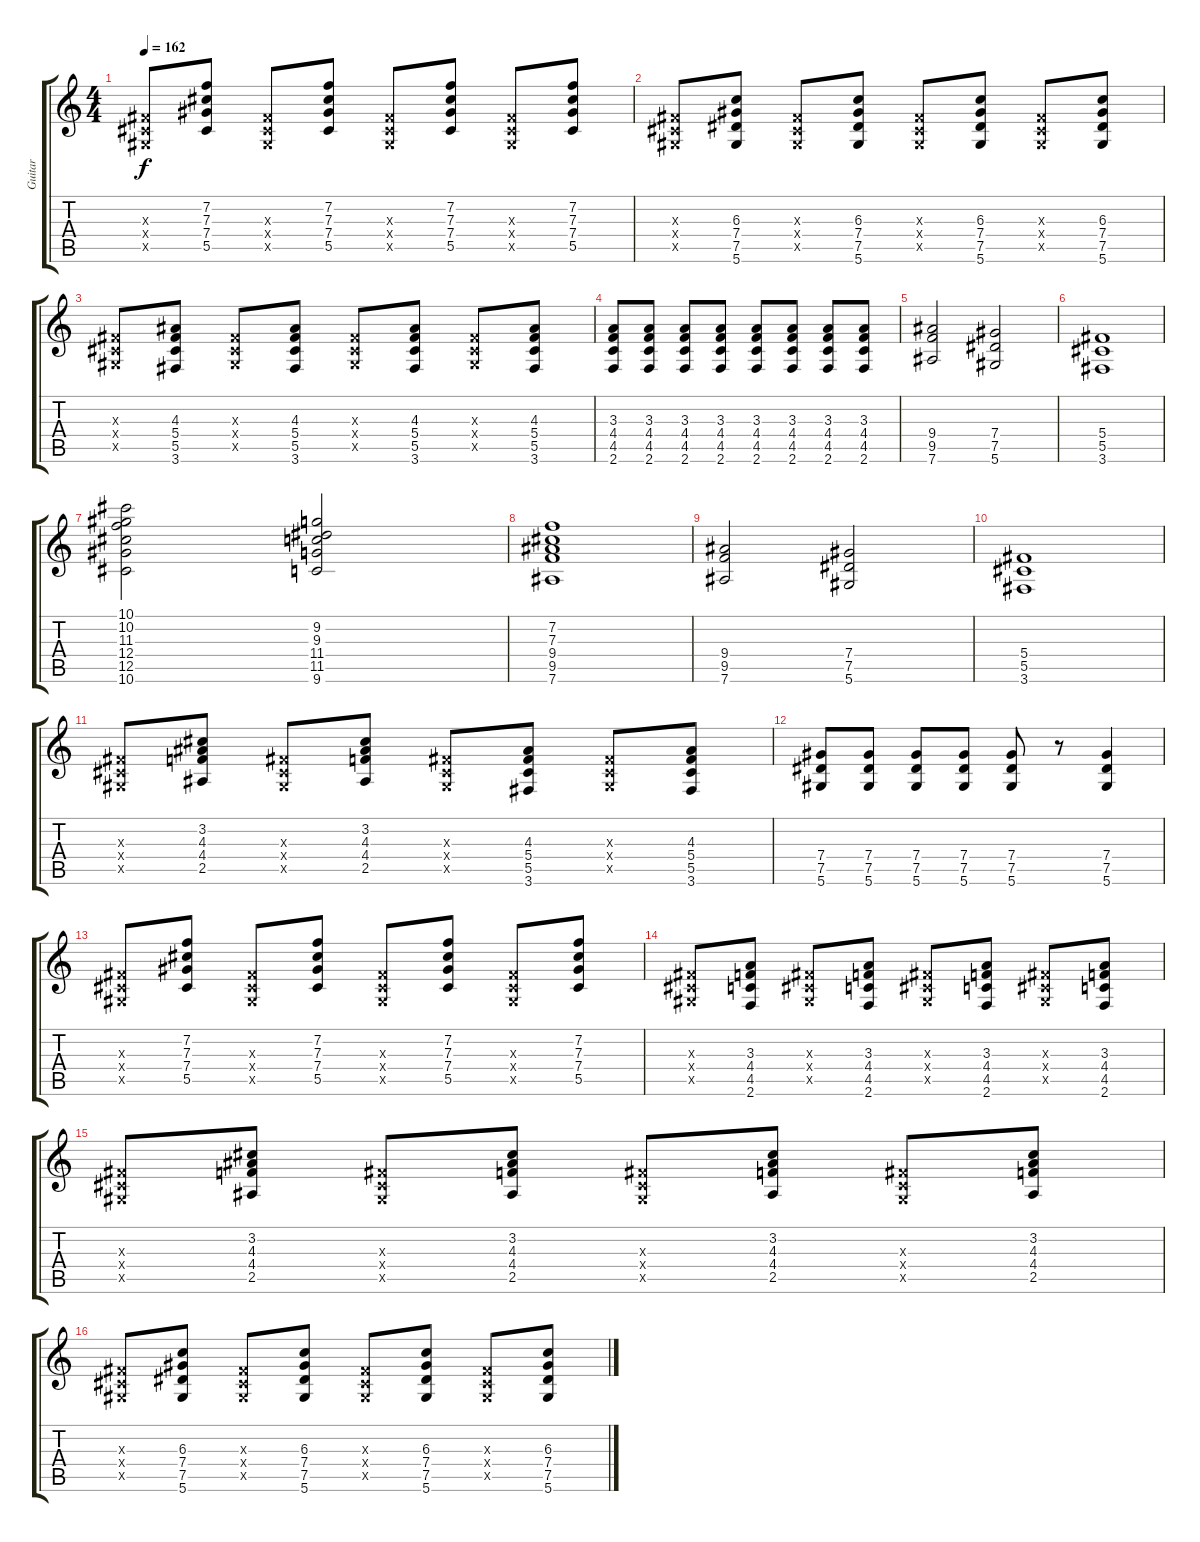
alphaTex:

\track ("Guitar" "Guitar") {instrument overdrivenguitar}
\staff {score tabs}
\tuning (Eb4 Bb3 Gb3 Db3 Ab2 Eb2) {hide}
\ts (4 4)
\tempo 162
\clef g2
\ks c
(0.3{x} 0.4{x} 0.5{x}).8{dy f} (7.2 7.3 7.4 5.5).8 (0.3{x} 0.4{x} 0.5{x}).8 (7.2 7.3 7.4 5.5).8 (0.3{x} 0.4{x} 0.5{x}).8 (7.2 7.3 7.4 5.5).8 (0.3{x} 0.4{x} 0.5{x}).8 (7.2 7.3 7.4 5.5).8 |
(0.3{x} 0.4{x} 0.5{x}).8 (6.3 7.4 7.5 5.6).8 (0.3{x} 0.4{x} 0.5{x}).8 (6.3 7.4 7.5 5.6).8 (0.3{x} 0.4{x} 0.5{x}).8 (6.3 7.4 7.5 5.6).8 (0.3{x} 0.4{x} 0.5{x}).8 (6.3 7.4 7.5 5.6).8 |
(0.3{x} 0.4{x} 0.5{x}).8 (4.3 5.4 5.5 3.6).8 (0.3{x} 0.4{x} 0.5{x}).8 (4.3 5.4 5.5 3.6).8 (0.3{x} 0.4{x} 0.5{x}).8 (4.3 5.4 5.5 3.6).8 (0.3{x} 0.4{x} 0.5{x}).8 (4.3 5.4 5.5 3.6).8 |
(3.3 4.4 4.5 2.6).8 (3.3 4.4 4.5 2.6).8 (3.3 4.4 4.5 2.6).8 (3.3 4.4 4.5 2.6).8 (3.3 4.4 4.5 2.6).8 (3.3 4.4 4.5 2.6).8 (3.3 4.4 4.5 2.6).8 (3.3 4.4 4.5 2.6).8 |
(9.4 9.5 7.6).2 (7.4 7.5 5.6).2 |
(5.4 5.5 3.6).1 |
(10.1 10.2 11.3 12.4 12.5 10.6).2 (9.2 9.3 11.4 11.5 9.6).2 |
(7.2 7.3 9.4 9.5 7.6).1 |
(9.4 9.5 7.6).2 (7.4 7.5 5.6).2 |
(5.4 5.5 3.6).1 |
(0.3{x} 0.4{x} 0.5{x}).8 (3.2 4.3 4.4 2.5).8 (0.3{x} 0.4{x} 0.5{x}).8 (3.2 4.3 4.4 2.5).8 (0.3{x} 0.4{x} 0.5{x}).8 (4.3 5.4 5.5 3.6).8 (0.3{x} 0.4{x} 0.5{x}).8 (4.3 5.4 5.5 3.6).8 |
(7.4 7.5 5.6).8 (7.4 7.5 5.6).8 (7.4 7.5 5.6).8 (7.4 7.5 5.6).8 (7.4 7.5 5.6).8 r.8 (7.4 7.5 5.6).4 |
(0.3{x} 0.4{x} 0.5{x}).8 (7.2 7.3 7.4 5.5).8 (0.3{x} 0.4{x} 0.5{x}).8 (7.2 7.3 7.4 5.5).8 (0.3{x} 0.4{x} 0.5{x}).8 (7.2 7.3 7.4 5.5).8 (0.3{x} 0.4{x} 0.5{x}).8 (7.2 7.3 7.4 5.5).8 |
(0.3{x} 0.4{x} 0.5{x}).8 (3.3 4.4 4.5 2.6).8 (0.3{x} 0.4{x} 0.5{x}).8 (3.3 4.4 4.5 2.6).8 (0.3{x} 0.4{x} 0.5{x}).8 (3.3 4.4 4.5 2.6).8 (0.3{x} 0.4{x} 0.5{x}).8 (3.3 4.4 4.5 2.6).8 |
(0.3{x} 0.4{x} 0.5{x}).8 (3.2 4.3 4.4 2.5).8 (0.3{x} 0.4{x} 0.5{x}).8 (3.2 4.3 4.4 2.5).8 (0.3{x} 0.4{x} 0.5{x}).8 (3.2 4.3 4.4 2.5).8 (0.3{x} 0.4{x} 0.5{x}).8 (3.2 4.3 4.4 2.5).8 |
(0.3{x} 0.4{x} 0.5{x}).8 (6.3 7.4 7.5 5.6).8 (0.3{x} 0.4{x} 0.5{x}).8 (6.3 7.4 7.5 5.6).8 (0.3{x} 0.4{x} 0.5{x}).8 (6.3 7.4 7.5 5.6).8 (0.3{x} 0.4{x} 0.5{x}).8 (6.3 7.4 7.5 5.6).8
